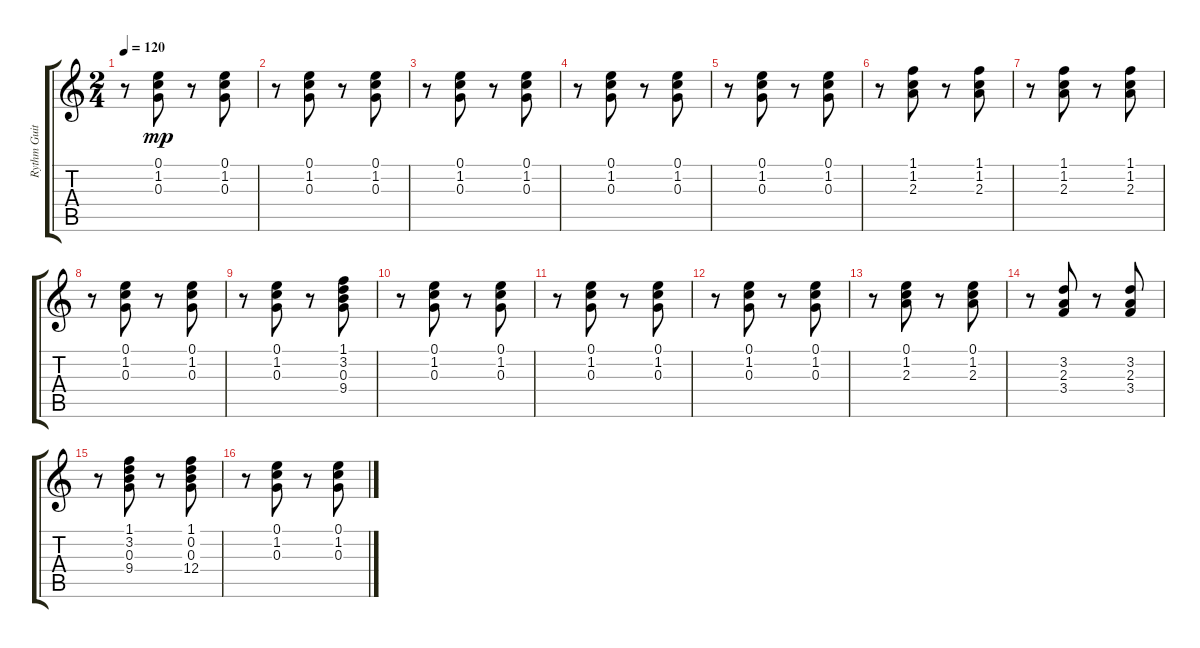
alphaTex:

\track ("Rythm Guitar 1" "Rythm Guit") {instrument electricguitarclean}
\staff {score tabs}
\tuning (E4 B3 G3 D3 A2 E2) {hide}
\ts (2 4)
\tempo 120
\clef g2
\ks c
r.8{dy mp} (0.1 1.2 0.3).8 r.8 (0.1 1.2 0.3).8 |
r.8 (0.1 1.2 0.3).8 r.8 (0.1 1.2 0.3).8 |
r.8 (0.1 1.2 0.3).8 r.8 (0.1 1.2 0.3).8 |
r.8 (0.1 1.2 0.3).8 r.8 (0.1 1.2 0.3).8 |
r.8 (0.1 1.2 0.3).8 r.8 (0.1 1.2 0.3).8 |
r.8 (1.1 1.2 2.3).8 r.8 (1.1 1.2 2.3).8 |
r.8 (1.1 1.2 2.3).8 r.8 (1.1 1.2 2.3).8 |
r.8 (0.1 1.2 0.3).8 r.8 (0.1 1.2 0.3).8 |
r.8 (0.1 1.2 0.3).8 r.8 (1.1 3.2 0.3 9.4).8 |
r.8 (0.1 1.2 0.3).8 r.8 (0.1 1.2 0.3).8 |
r.8 (0.1 1.2 0.3).8 r.8 (0.1 1.2 0.3).8 |
r.8 (0.1 1.2 0.3).8 r.8 (0.1 1.2 0.3).8 |
r.8 (0.1 1.2 2.3).8 r.8 (0.1 1.2 2.3).8 |
r.8 (3.2 2.3 3.4).8 r.8 (3.2 2.3 3.4).8 |
r.8 (1.1 3.2 0.3 9.4).8 r.8 (1.1 0.2 0.3 12.4).8 |
r.8 (0.1 1.2 0.3).8 r.8 (0.1 1.2 0.3).8
